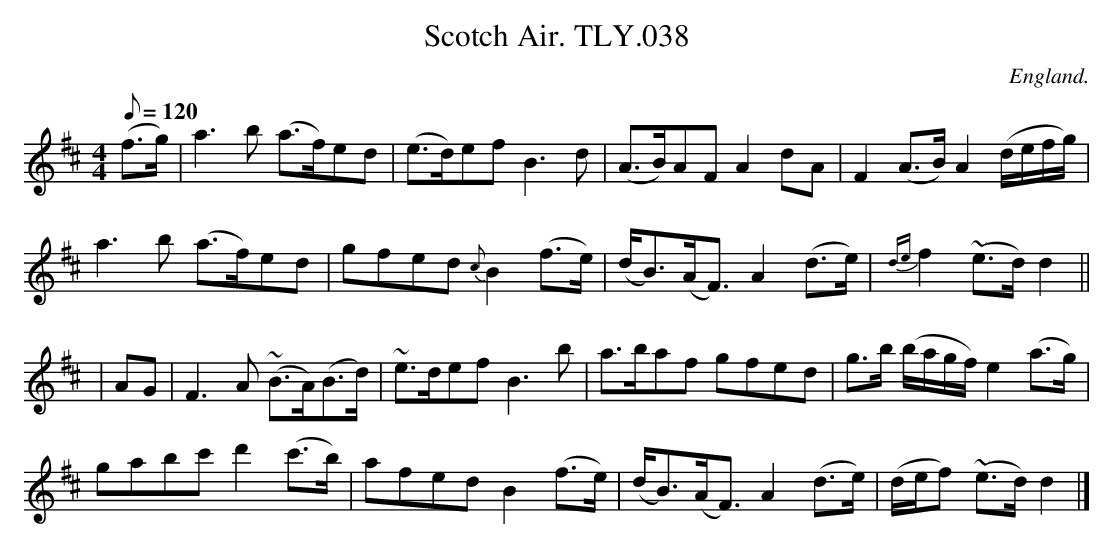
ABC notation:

X:1
T:Scotch Air. TLY.038
M:4/4
L:1/8
Q:120
O:England.
K:D
(f>g)|a3 b (a>f)e-d|(e>d)e-fB3 d|(A>B)A-F A2 d-A|F2 (A>B)A2 (d/e/f/g/)|!
a3 b (a>f)e-d|g-fe-d {c}B2 (f>e)|(d<B)(A<F) A2 (d>e)|{de}f2 (~e>d)d2||!
|AG|F3 A (~B>A)(B>d)|~e>def B3 b|a>ba-f g-fe-d|g>b (b/a/g/f/) e2 (a>g)|!
g-ab-c' d'2 (c'>b)|a-fe-d B2 (f>e)|(d<B)(A<F) A2 (d>e)|(d/e/f) (~e>d) d2
|]
